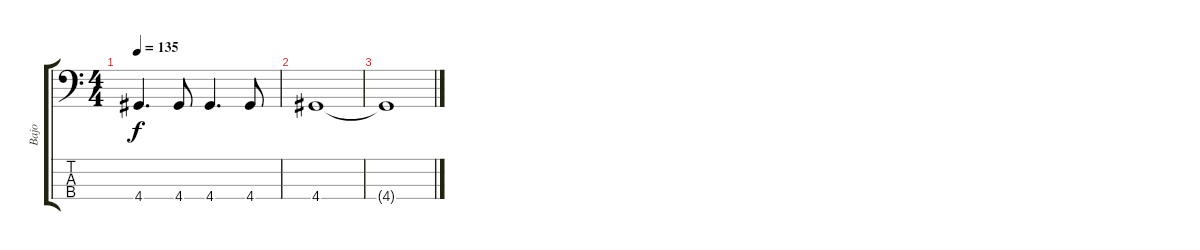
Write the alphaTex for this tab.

\track ("Bajo" "Bajo") {instrument electricbassfinger}
\staff {score tabs}
\tuning (G2 D2 A1 E1) {hide}
\ts (4 4)
\tempo 135
\clef f4
\ks c
4.4.4{d dy f} 4.4.8 4.4.4{d} 4.4.8 |
4.4.1 |
4.4{t}.1
